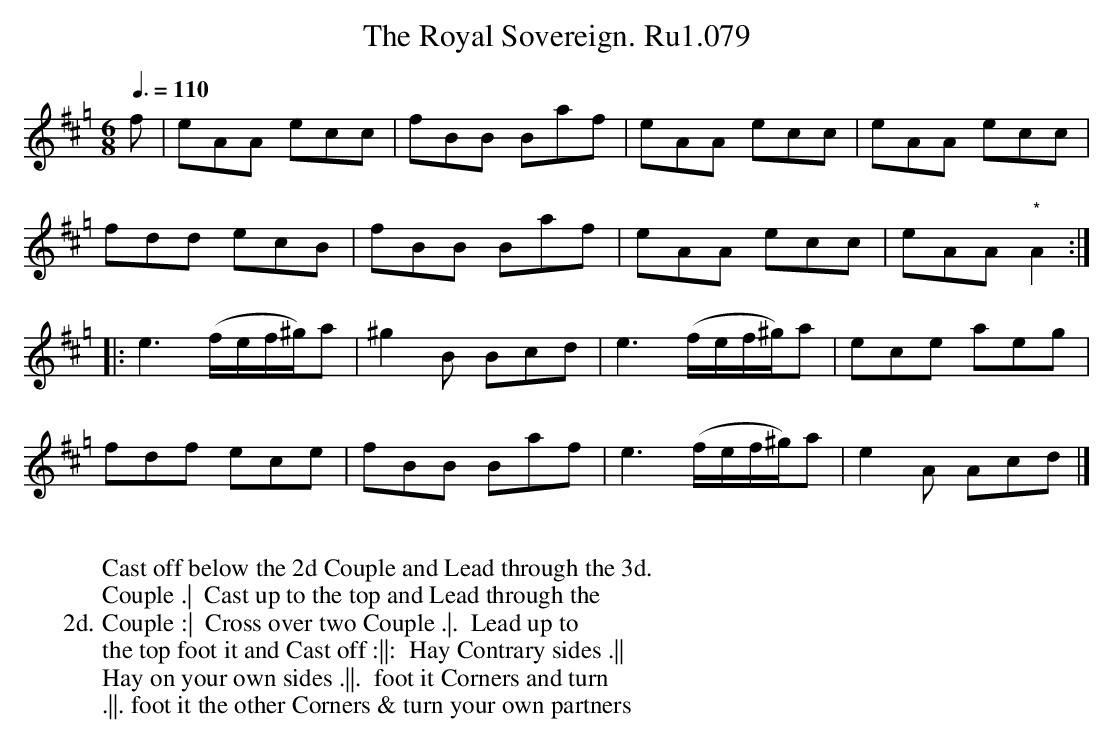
X:1
T:Royal Sovereign. Ru1.079, The
L:1/8
M:6/8
Q:3/8=110
K:Hp
f| eAA ecc|fBB Baf|eAA ecc|eAA ecc|
fdd ecB|fBB Baf|eAA ecc|eAA "*"A2 :|
|: e3 (f/e/f/^g/)a|^g2B Bcd|e3 (f/e/f/^g/)a|ece aeg|
fdf ece|fBB Baf|e3 (f/e/f/^g/)a|e2A Acd |]
W:
W: Cast off below the 2d Couple and Lead through the 3d.
W: Couple .|  Cast up to the top and Lead through the
W: 2d. Couple :|  Cross over two Couple .|.  Lead up to
W: the top foot it and Cast off :||:  Hay Contrary sides .||
W: Hay on your own sides .||.  foot it Corners and turn
W: .||. foot it the other Corners & turn your own partners
